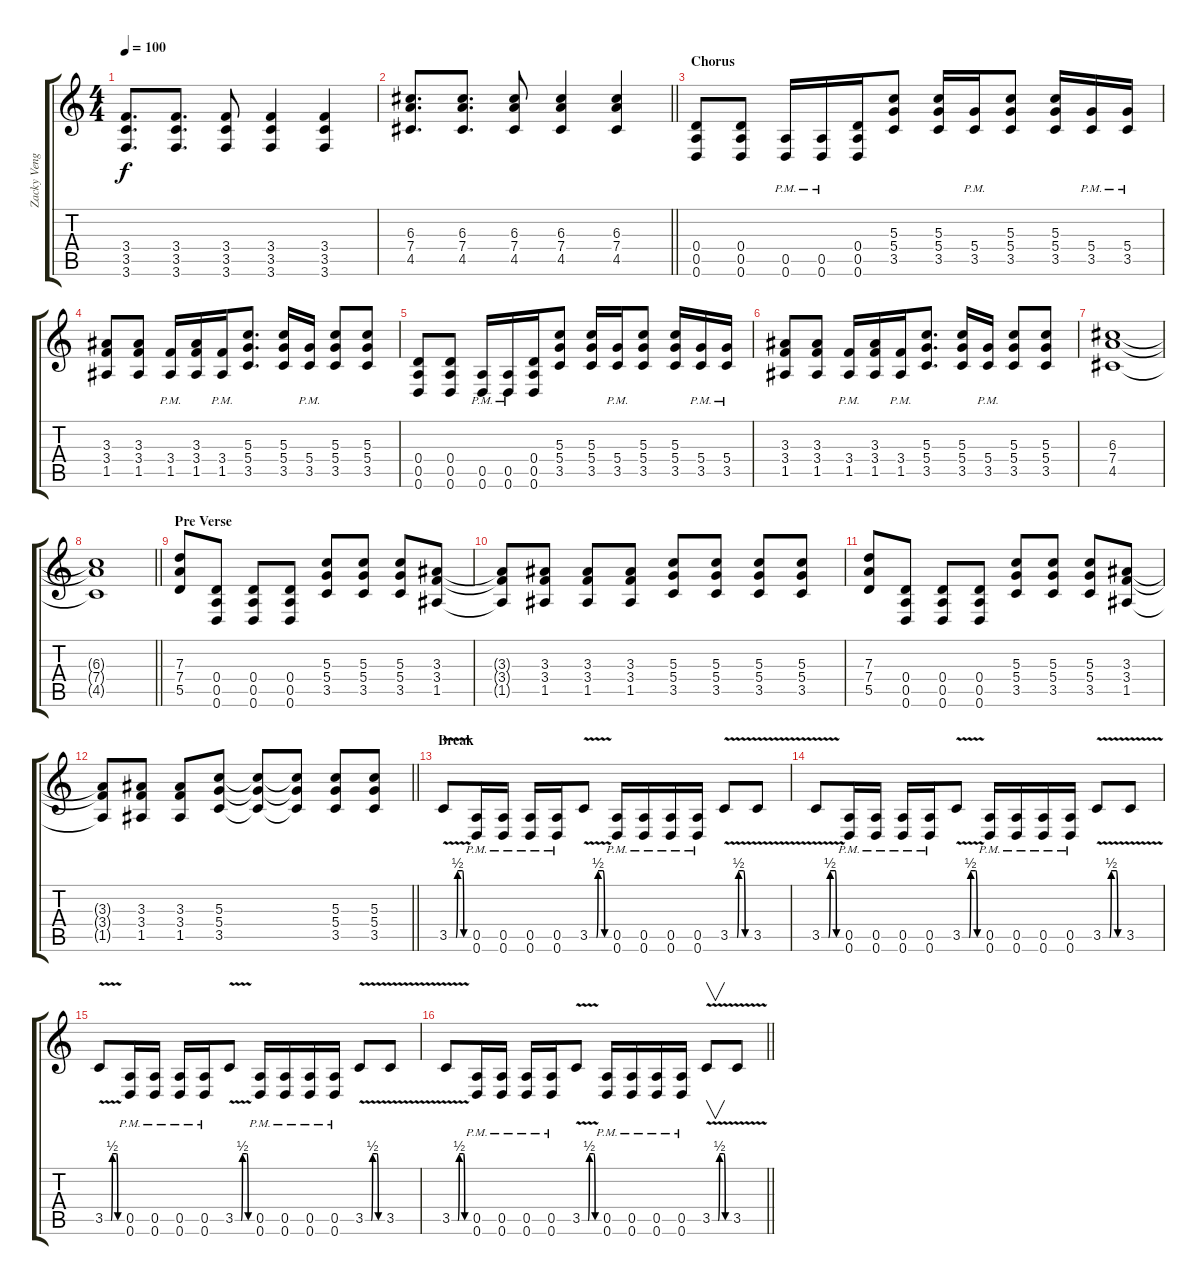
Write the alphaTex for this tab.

\track ("Zacky Vengeance Rhythm " "Zacky Veng") {instrument distortionguitar}
\staff {score tabs}
\tuning (E4 B3 G3 D3 A2 D2) {hide}
\ts (4 4)
\tempo 100
\clef g2
\ks c
(3.4 3.5 3.6).8{d dy f} (3.4 3.5 3.6).8{d} (3.4 3.5 3.6).8 (3.4 3.5 3.6).4 (3.4 3.5 3.6).4 |
\barLineRight lightlight
(6.3 7.4 4.5).8{d} (6.3 7.4 4.5).8{d} (6.3 7.4 4.5).8 (6.3 7.4 4.5).4 (6.3 7.4 4.5).4 |
\section ("" "Chorus")
(0.4 0.5 0.6).8{volume 11} (0.4 0.5 0.6).8 (0.5{pm} 0.6{pm}).16 (0.5{pm} 0.6{pm}).16 (0.4 0.5 0.6).16 (5.3 5.4 3.5).8 (5.3 5.4 3.5).16 (5.4{pm} 3.5{pm}).16 (5.3 5.4 3.5).8 (5.3 5.4 3.5).16 (5.4{pm} 3.5{pm}).16 (5.4{pm} 3.5{pm}).16 |
(3.3 3.4 1.5).8 (3.3 3.4 1.5).8 (3.4{pm} 1.5{pm}).16 (3.3 3.4 1.5).16 (3.4{pm} 1.5{pm}).16 (5.3 5.4 3.5).8{d} (5.3 5.4 3.5).16 (5.4{pm} 3.5{pm}).16 (5.3 5.4 3.5).8 (5.3 5.4 3.5).8 |
(0.4 0.5 0.6).8 (0.4 0.5 0.6).8 (0.5{pm} 0.6{pm}).16 (0.5{pm} 0.6{pm}).16 (0.4 0.5 0.6).16 (5.3 5.4 3.5).8 (5.3 5.4 3.5).16 (5.4{pm} 3.5{pm}).16 (5.3 5.4 3.5).8 (5.3 5.4 3.5).16 (5.4{pm} 3.5{pm}).16 (5.4{pm} 3.5{pm}).16 |
(3.3 3.4 1.5).8 (3.3 3.4 1.5).8 (3.4{pm} 1.5{pm}).16 (3.3 3.4 1.5).16 (3.4{pm} 1.5{pm}).16 (5.3 5.4 3.5).8{d} (5.3 5.4 3.5).16 (5.4{pm} 3.5{pm}).16 (5.3 5.4 3.5).8 (5.3 5.4 3.5).8 |
(6.3 7.4 4.5).1 |
\barLineRight lightlight
(6.3{t} 7.4{t} 4.5{t}).1 |
\section ("" "Pre Verse")
(7.3 7.4 5.5).8 (0.4 0.5 0.6).8 (0.4 0.5 0.6).8 (0.4 0.5 0.6).8 (5.3 5.4 3.5).8 (5.3 5.4 3.5).8 (5.3 5.4 3.5).8 (3.3 3.4 1.5).8 |
(3.3{t} 3.4{t} 1.5{t}).8 (3.3 3.4 1.5).8 (3.3 3.4 1.5).8 (3.3 3.4 1.5).8 (5.3 5.4 3.5).8 (5.3 5.4 3.5).8 (5.3 5.4 3.5).8 (5.3 5.4 3.5).8 |
(7.3 7.4 5.5).8 (0.4 0.5 0.6).8 (0.4 0.5 0.6).8 (0.4 0.5 0.6).8 (5.3 5.4 3.5).8 (5.3 5.4 3.5).8 (5.3 5.4 3.5).8 (3.3 3.4 1.5).8 |
\barLineRight lightlight
(3.3{t} 3.4{t} 1.5{t}).8 (3.3 3.4 1.5).8 (3.3 3.4 1.5).8 (5.3 5.4 3.5).8 (5.3{t} 5.4{t} 3.5{t}).8 (5.3{t} 5.4{t} 3.5{t}).8 (5.3 5.4 3.5).8 (5.3 5.4 3.5).8 |
\section ("" "Break")
3.5{be (custom 0 0 21 0 26 2 41 2 45 0 60 0) v}.8{volume 15} (0.5{pm} 0.6{pm}).16 (0.5{pm} 0.6{pm}).16 (0.5{pm} 0.6{pm}).16 (0.5{pm} 0.6{pm}).16 3.5{be (custom 0 0 21 0 26 2 41 2 46 0 60 0) v}.8 (0.5{pm} 0.6{pm}).16 (0.5{pm} 0.6{pm}).16 (0.5{pm} 0.6{pm}).16 (0.5{pm} 0.6{pm}).16 3.5{be (custom 0 0 21 0 26 2 41 2 46 0 60 0) v}.8 3.5{v}.8 |
3.5{be (custom 0 0 21 0 26 2 41 2 45 0 60 0) v}.8 (0.5{pm} 0.6{pm}).16 (0.5{pm} 0.6{pm}).16 (0.5{pm} 0.6{pm}).16 (0.5{pm} 0.6{pm}).16 3.5{be (custom 0 0 21 0 26 2 41 2 46 0 60 0) v}.8 (0.5{pm} 0.6{pm}).16 (0.5{pm} 0.6{pm}).16 (0.5{pm} 0.6{pm}).16 (0.5{pm} 0.6{pm}).16 3.5{be (custom 0 0 21 0 26 2 41 2 46 0 60 0) v}.8 3.5{v}.8 |
3.5{be (custom 0 0 21 0 26 2 41 2 45 0 60 0) v}.8 (0.5{pm} 0.6{pm}).16 (0.5{pm} 0.6{pm}).16 (0.5{pm} 0.6{pm}).16 (0.5{pm} 0.6{pm}).16 3.5{be (custom 0 0 21 0 26 2 41 2 46 0 60 0) v}.8 (0.5{pm} 0.6{pm}).16 (0.5{pm} 0.6{pm}).16 (0.5{pm} 0.6{pm}).16 (0.5{pm} 0.6{pm}).16 3.5{be (custom 0 0 21 0 26 2 41 2 46 0 60 0) v}.8 3.5{v}.8 |
\barLineRight lightlight
3.5{be (custom 0 0 21 0 26 2 41 2 45 0 60 0) v}.8 (0.5{pm} 0.6{pm}).16 (0.5{pm} 0.6{pm}).16 (0.5{pm} 0.6{pm}).16 (0.5{pm} 0.6{pm}).16 3.5{be (custom 0 0 21 0 26 2 41 2 46 0 60 0) v}.8 (0.5{pm} 0.6{pm}).16 (0.5{pm} 0.6{pm}).16 (0.5{pm} 0.6{pm}).16 (0.5{pm} 0.6{pm}).16 3.5{be (custom 0 0 21 0 26 2 41 2 46 0 60 0) v}.8{v} 3.5{v}.8
